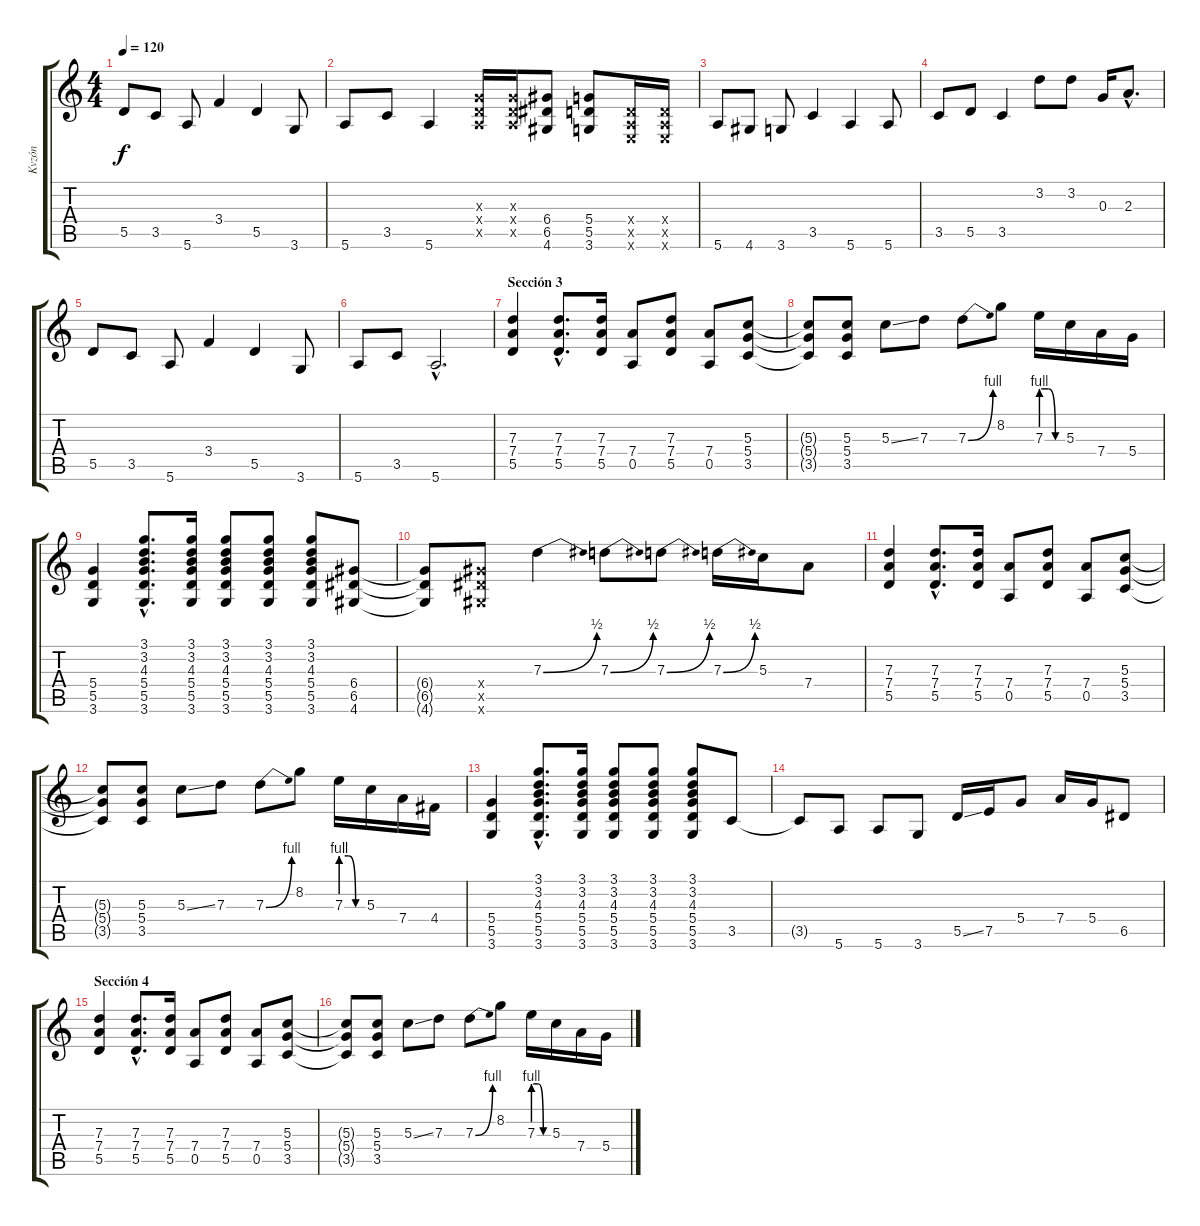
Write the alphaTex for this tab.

\track ("Kvzón" "Kvzón") {instrument overdrivenguitar}
\staff {score tabs}
\tuning (E4 B3 G3 D3 A2 E2) {hide}
\ts (4 4)
\tempo 120
\clef g2
\ks c
5.5.8{dy f} 3.5.8 5.6.8 3.4.4 5.5.4 3.6.8 |
5.6.8 3.5.8 5.6.4 (0.3{x} 0.4{x} 0.5{x}).16 (0.3{x} 0.4{x} 0.5{x}).16 (6.4 6.5 4.6).8 (5.4 5.5 3.6).8 (0.4{x} 0.5{x} 0.6{x}).16 (0.4{x} 0.5{x} 0.6{x}).16 |
5.6.8{instrument distortionguitar} 4.6.8 3.6.8 3.5.4 5.6.4 5.6.8 |
3.5.8 5.5.8 3.5.4 3.2.8 3.2.8 0.3.16 2.3{hac}.8{d} |
5.5.8 3.5.8 5.6.8 3.4.4 5.5.4 3.6.8 |
5.6.8 3.5.8 5.6{hac}.2{d} |
\section ("" "Sección 3")
(7.3 7.4 5.5).4 (7.3{hac} 7.4{hac} 5.5{hac}).8{d} (7.3 7.4 5.5).16 (7.4 0.5).8 (7.3 7.4 5.5).8 (7.4 0.5).8 (5.3 5.4 3.5).8 |
(5.3{t} 5.4{t} 3.5{t}).8 (5.3 5.4 3.5).8 5.3{ss}.8 7.3.8 7.3{be (bend 0 0 60 4)}.8 8.2.8 7.3{be (custom 0 4 20 4 40 0 60 0)}.16 5.3.16 7.4.16 5.4.16 |
(5.4 5.5 3.6).4 (3.1{hac} 3.2{hac} 4.3{hac} 5.4{hac} 5.5{hac} 3.6{hac}).8{d} (3.1 3.2 4.3 5.4 5.5 3.6).16 (3.1 3.2 4.3 5.4 5.5 3.6).8 (3.1 3.2 4.3 5.4 5.5 3.6).8 (3.1 3.2 4.3 5.4 5.5 3.6).8 (6.4 6.5 4.6).8 |
(6.4{t} 6.5{t} 4.6{t}).8 (6.4{x} 6.5{x} 4.6{x}).8 7.3{be (bend 0 0 60 2)}.4 7.3{be (bend 0 0 60 2)}.8 7.3{be (bend 0 0 60 2)}.8 7.3{be (bend 0 0 60 2)}.16 5.3.16 7.4.8 |
(7.3 7.4 5.5).4 (7.3{hac} 7.4{hac} 5.5{hac}).8{d} (7.3 7.4 5.5).16 (7.4 0.5).8 (7.3 7.4 5.5).8 (7.4 0.5).8 (5.3 5.4 3.5).8 |
(5.3{t} 5.4{t} 3.5{t}).8 (5.3 5.4 3.5).8 5.3{ss}.8 7.3.8 7.3{be (bend 0 0 60 4)}.8 8.2.8 7.3{be (custom 0 4 20 4 40 0 60 0)}.16 5.3.16 7.4.16 4.4.16 |
(5.4 5.5 3.6).4 (3.1{hac} 3.2{hac} 4.3{hac} 5.4{hac} 5.5{hac} 3.6{hac}).8{d} (3.1 3.2 4.3 5.4 5.5 3.6).16 (3.1 3.2 4.3 5.4 5.5 3.6).8 (3.1 3.2 4.3 5.4 5.5 3.6).8 (3.1 3.2 4.3 5.4 5.5 3.6).8 3.5.8 |
3.5{t}.8 5.6.8 5.6.8 3.6.8 5.5{ss}.16 7.5.16 5.4.8 7.4.16 5.4.16 6.5.8 |
\section ("" "Sección 4")
(7.3 7.4 5.5).4 (7.3{hac} 7.4{hac} 5.5{hac}).8{d} (7.3 7.4 5.5).16 (7.4 0.5).8 (7.3 7.4 5.5).8 (7.4 0.5).8 (5.3 5.4 3.5).8 |
(5.3{t} 5.4{t} 3.5{t}).8 (5.3 5.4 3.5).8 5.3{ss}.8 7.3.8 7.3{be (bend 0 0 60 4)}.8 8.2.8 7.3{be (custom 0 4 20 4 40 0 60 0)}.16 5.3.16 7.4.16 5.4.16
